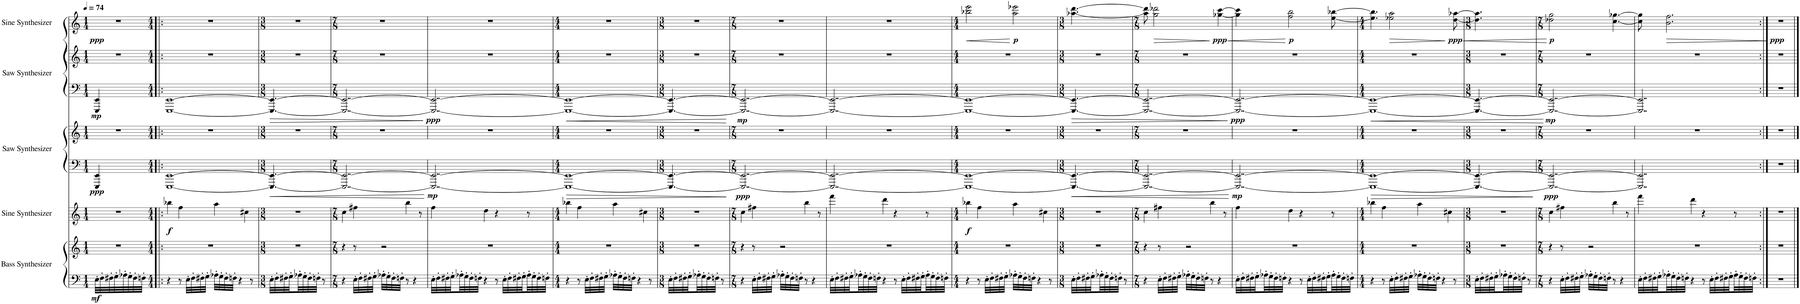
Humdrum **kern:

**kern	**kern	**dynam	**kern	**dynam	**kern	**kern	**dynam	**kern	**kern	**dynam	**kern	**dynam
*part5	*part5	*part5	*part4	*part4	*part3	*part3	*part3	*part2	*part2	*part2	*part1	*part1
*staff8	*staff7	*staff7/8	*staff6	*staff6	*staff5	*staff4	*staff4/5	*staff3	*staff2	*staff2/3	*staff1	*staff1
*I"Bass Synthesizer	*	*	*I"Sine Synthesizer	*	*I"Saw Synthesizer	*	*	*I"Saw Synthesizer	*	*	*I"Sine Synthesizer	*
*I'Synth.	*	*	*I'Synth.	*	*I'Synth.	*	*	*I'Synth.	*	*	*I'Synth.	*
*clefF4	*clefG2	*	*clefG2	*	*clefF4	*clefG2	*	*clefF4	*clefG2	*	*clefG2	*
*k[]	*k[]	*	*k[]	*	*k[]	*k[]	*	*k[]	*k[]	*	*k[]	*
*M1/4	*M1/4	*	*M1/4	*	*M1/4	*M1/4	*	*M1/4	*M1/4	*	*M1/4	*
*MM74	*MM74	*	*MM74	*	*MM74	*MM74	*	*MM74	*MM74	*	*MM74	*
=1	=1	=1	=1	=1	=1	=1	=1	=1	=1	=1	=1	=1
!	!	!LO:DY:b=2	!	!	!	!	!LO:DY:b=2	!	!	!LO:DY:b=2	!	!LO:DY:b
32E'\LLL	4r	mf	4r	.	4EEE/ 4EE/	4r	ppp	4EEE/ 4EE/	4r	mp	4r	ppp
32F'\	.	.	.	.	.	.	.	.	.	.	.	.
32F#X'\	.	.	.	.	.	.	.	.	.	.	.	.
32G'\	.	.	.	.	.	.	.	.	.	.	.	.
32A-X'\	.	.	.	.	.	.	.	.	.	.	.	.
32G'\	.	.	.	.	.	.	.	.	.	.	.	.
32F#'\	.	.	.	.	.	.	.	.	.	.	.	.
32Fn'\JJJ	.	.	.	.	.	.	.	.	.	.	.	.
=2!|:	=2!|:	=2!|:	=2!|:	=2!|:	=2!|:	=2!|:	=2!|:	=2!|:	=2!|:	=2!|:	=2!|:	=2!|:
*M4/4	*M4/4	*	*M4/4	*	*M4/4	*M4/4	*	*M4/4	*M4/4	*	*M4/4	*
!	!	!	!	!LO:DY:b	!	!	!	!	!	!	!	!
4r	1r	.	4bb-X\	f	[1EEE [1EE	1r	.	[1EEE [1EE	1r	.	1r	.
8r	.	.	4ff\	.	.	.	.	.	.	.	.	.
32E'\LLL	.	.	.	.	.	.	.	.	.	.	.	.
32F'\	.	.	.	.	.	.	.	.	.	.	.	.
32F#X'\	.	.	.	.	.	.	.	.	.	.	.	.
32G'\JJJ	.	.	.	.	.	.	.	.	.	.	.	.
32A-X'\LLL	.	.	4aa\	.	.	.	.	.	.	.	.	.
32G'\	.	.	.	.	.	.	.	.	.	.	.	.
32F#'\	.	.	.	.	.	.	.	.	.	.	.	.
32Fn'\JJJ	.	.	.	.	.	.	.	.	.	.	.	.
4r	.	.	.	.	.	.	.	.	.	.	.	.
.	.	.	4cc#X\	.	.	.	.	.	.	.	.	.
8r	.	.	.	.	.	.	.	.	.	.	.	.
=3	=3	=3	=3	=3	=3	=3	=3	=3	=3	=3	=3	=3
*M3/8	*M3/8	*	*M3/8	*	*M3/8	*M3/8	*	*M3/8	*M3/8	*	*M3/8	*
32E'\LLL	4.r	.	4.r	.	4.EEE/_ 4.EE/_	4.r	.	4.EEE/_ 4.EE/_	4.r	.	4.r	.
32F'\	.	.	.	.	.	.	.	.	.	.	.	.
32F#X'\	.	.	.	.	.	.	.	.	.	.	.	.
32G'\	.	.	.	.	.	.	.	.	.	.	.	.
32A-X'\	.	.	.	.	.	.	.	.	.	.	.	.
32G'\	.	.	.	.	.	.	.	.	.	.	.	.
32F#'\	.	.	.	.	.	.	.	.	.	.	.	.
32Fn'\JJJ	.	.	.	.	.	.	.	.	.	.	.	.
8r	.	.	.	.	.	.	.	.	.	.	.	.
=4	=4	=4	=4	=4	=4	=4	=4	=4	=4	=4	=4	=4
*M7/8	*M7/8	*	*M7/8	*	*M7/8	*M7/8	*	*M7/8	*M7/8	*	*M7/8	*
4r	4r	.	4cc\	.	2..EEE/_ 2..EE/_	2..r	.	2..EEE/_ 2..EE/_	2..r	.	2..r	.
32E'\LLL	8r	.	4ff#X\	.	.	.	.	.	.	.	.	.
32F'\	.	.	.	.	.	.	.	.	.	.	.	.
32F#X'\	.	.	.	.	.	.	.	.	.	.	.	.
32G'\JJJ	.	.	.	.	.	.	.	.	.	.	.	.
32A-X'\LLL	2r	.	.	.	.	.	.	.	.	.	.	.
32G'\	.	.	.	.	.	.	.	.	.	.	.	.
32F#'\	.	.	.	.	.	.	.	.	.	.	.	.
32Fn'\JJJ	.	.	.	.	.	.	.	.	.	.	.	.
8r	.	.	4bb\	.	.	.	.	.	.	.	.	.
4r	.	.	.	.	.	.	.	.	.	.	.	.
.	.	.	8r	.	.	.	.	.	.	.	.	.
=5	=5	=5	=5	=5	=5	=5	=5	=5	=5	=5	=5	=5
!	!	!	!	!	!	!	!LO:DY:b=2	!	!	!LO:DY:b=2	!	!
32E'\LLL	2..r	.	4ff\	.	2..EEE/_ 2..EE/_	2..r	mp	2..EEE/_ 2..EE/_	2..r	ppp	2..r	.
32F'\	.	.	.	.	.	.	.	.	.	.	.	.
32F#X'\	.	.	.	.	.	.	.	.	.	.	.	.
32G'\	.	.	.	.	.	.	.	.	.	.	.	.
32A-X'\	.	.	.	.	.	.	.	.	.	.	.	.
32G'\	.	.	.	.	.	.	.	.	.	.	.	.
32F#'\	.	.	.	.	.	.	.	.	.	.	.	.
32Fn'\JJJ	.	.	.	.	.	.	.	.	.	.	.	.
4r	.	.	4dd\	.	.	.	.	.	.	.	.	.
8r	.	.	4r	.	.	.	.	.	.	.	.	.
32E'\LLL	.	.	.	.	.	.	.	.	.	.	.	.
32F'\	.	.	.	.	.	.	.	.	.	.	.	.
32F#X'\	.	.	.	.	.	.	.	.	.	.	.	.
32G'\	.	.	.	.	.	.	.	.	.	.	.	.
32A-'\	.	.	8r	.	.	.	.	.	.	.	.	.
32G'\	.	.	.	.	.	.	.	.	.	.	.	.
32F#'\	.	.	.	.	.	.	.	.	.	.	.	.
32Fn'\JJJ	.	.	.	.	.	.	.	.	.	.	.	.
=6	=6	=6	=6	=6	=6	=6	=6	=6	=6	=6	=6	=6
*M4/4	*M4/4	*	*M4/4	*	*M4/4	*M4/4	*	*M4/4	*M4/4	*	*M4/4	*
4r	1r	.	4bb-X\	.	1EEE_ 1EE_	1r	.	1EEE_ 1EE_	1r	.	1r	.
8r	.	.	4ff\	.	.	.	.	.	.	.	.	.
32E'\LLL	.	.	.	.	.	.	.	.	.	.	.	.
32F'\	.	.	.	.	.	.	.	.	.	.	.	.
32F#X'\	.	.	.	.	.	.	.	.	.	.	.	.
32G'\JJJ	.	.	.	.	.	.	.	.	.	.	.	.
32A-X'\LLL	.	.	4aa\	.	.	.	.	.	.	.	.	.
32G'\	.	.	.	.	.	.	.	.	.	.	.	.
32F#'\	.	.	.	.	.	.	.	.	.	.	.	.
32Fn'\JJJ	.	.	.	.	.	.	.	.	.	.	.	.
4r	.	.	.	.	.	.	.	.	.	.	.	.
.	.	.	4cc#X\	.	.	.	.	.	.	.	.	.
8r	.	.	.	.	.	.	.	.	.	.	.	.
=7	=7	=7	=7	=7	=7	=7	=7	=7	=7	=7	=7	=7
*M3/8	*M3/8	*	*M3/8	*	*M3/8	*M3/8	*	*M3/8	*M3/8	*	*M3/8	*
32E'\LLL	4.r	.	4.r	.	4.EEE/_ 4.EE/_	4.r	.	4.EEE/_ 4.EE/_	4.r	.	4.r	.
32F'\	.	.	.	.	.	.	.	.	.	.	.	.
32F#X'\	.	.	.	.	.	.	.	.	.	.	.	.
32G'\	.	.	.	.	.	.	.	.	.	.	.	.
32A-X'\	.	.	.	.	.	.	.	.	.	.	.	.
32G'\	.	.	.	.	.	.	.	.	.	.	.	.
32F#'\	.	.	.	.	.	.	.	.	.	.	.	.
32Fn'\JJJ	.	.	.	.	.	.	.	.	.	.	.	.
8r	.	.	.	.	.	.	.	.	.	.	.	.
=8	=8	=8	=8	=8	=8	=8	=8	=8	=8	=8	=8	=8
*M7/8	*M7/8	*	*M7/8	*	*M7/8	*M7/8	*	*M7/8	*M7/8	*	*M7/8	*
!	!	!	!	!	!	!	!LO:DY:b=2	!	!	!LO:DY:b=2	!	!
4r	4r	.	4cc\	.	2..EEE/_ 2..EE/_	2..r	ppp	2..EEE/_ 2..EE/_	2..r	mp	2..r	.
32E'\LLL	8r	.	4ff#X\	.	.	.	.	.	.	.	.	.
32F'\	.	.	.	.	.	.	.	.	.	.	.	.
32F#X'\	.	.	.	.	.	.	.	.	.	.	.	.
32G'\JJJ	.	.	.	.	.	.	.	.	.	.	.	.
32A-X'\LLL	2r	.	.	.	.	.	.	.	.	.	.	.
32G'\	.	.	.	.	.	.	.	.	.	.	.	.
32F#'\	.	.	.	.	.	.	.	.	.	.	.	.
32Fn'\JJJ	.	.	.	.	.	.	.	.	.	.	.	.
8r	.	.	4bb\	.	.	.	.	.	.	.	.	.
4r	.	.	.	.	.	.	.	.	.	.	.	.
.	.	.	8r	.	.	.	.	.	.	.	.	.
=9	=9	=9	=9	=9	=9	=9	=9	=9	=9	=9	=9	=9
32E'\LLL	2..r	.	4fff\	.	2..EEE/_ 2..EE/_	2..r	.	2..EEE/_ 2..EE/_	2..r	.	2..r	.
32F'\	.	.	.	.	.	.	.	.	.	.	.	.
32F#X'\	.	.	.	.	.	.	.	.	.	.	.	.
32G'\	.	.	.	.	.	.	.	.	.	.	.	.
32A-X'\	.	.	.	.	.	.	.	.	.	.	.	.
32G'\	.	.	.	.	.	.	.	.	.	.	.	.
32F#'\	.	.	.	.	.	.	.	.	.	.	.	.
32Fn'\JJJ	.	.	.	.	.	.	.	.	.	.	.	.
4r	.	.	4ddd\	.	.	.	.	.	.	.	.	.
8r	.	.	4r	.	.	.	.	.	.	.	.	.
32E'\LLL	.	.	.	.	.	.	.	.	.	.	.	.
32F'\	.	.	.	.	.	.	.	.	.	.	.	.
32F#X'\	.	.	.	.	.	.	.	.	.	.	.	.
32G'\	.	.	.	.	.	.	.	.	.	.	.	.
32A-'\	.	.	8r	.	.	.	.	.	.	.	.	.
32G'\	.	.	.	.	.	.	.	.	.	.	.	.
32F#'\	.	.	.	.	.	.	.	.	.	.	.	.
32Fn'\JJJ	.	.	.	.	.	.	.	.	.	.	.	.
=10	=10	=10	=10	=10	=10	=10	=10	=10	=10	=10	=10	=10
*M4/4	*M4/4	*	*M4/4	*	*M4/4	*M4/4	*	*M4/4	*M4/4	*	*M4/4	*
!	!	!	!	!LO:DY:b	!	!	!	!	!	!	!	!LO:HP:b
4r	1r	.	4bb-X\	f	1EEE_ 1EE_	1r	.	1EEE_ 1EE_	1r	.	2bb-X\ 2eee\	<
8r	.	.	4ff\	.	.	.	.	.	.	.	.	.
32E'\LLL	.	.	.	.	.	.	.	.	.	.	.	.
32F'\	.	.	.	.	.	.	.	.	.	.	.	.
32F#X'\	.	.	.	.	.	.	.	.	.	.	.	.
32G'\JJJ	.	.	.	.	.	.	.	.	.	.	.	.
!	!	!	!	!	!	!	!	!	!	!	!	!LO:DY:n=1:b
32A-X'\LLL	.	.	4aa\	.	.	.	.	.	.	.	2aa\ 2eee-X\	[ p
32G'\	.	.	.	.	.	.	.	.	.	.	.	.
32F#'\	.	.	.	.	.	.	.	.	.	.	.	.
32Fn'\JJJ	.	.	.	.	.	.	.	.	.	.	.	.
4r	.	.	.	.	.	.	.	.	.	.	.	.
.	.	.	4cc#X\	.	.	.	.	.	.	.	.	.
8r	.	.	.	.	.	.	.	.	.	.	.	.
=11	=11	=11	=11	=11	=11	=11	=11	=11	=11	=11	=11	=11
*M3/8	*M3/8	*	*M3/8	*	*M3/8	*M3/8	*	*M3/8	*M3/8	*	*M3/8	*
32E'\LLL	4.r	.	4.r	.	4.EEE/_ 4.EE/_	4.r	.	4.EEE/_ 4.EE/_	4.r	.	[4.aa-X\ [4.ddd\	.
32F'\	.	.	.	.	.	.	.	.	.	.	.	.
32F#X'\	.	.	.	.	.	.	.	.	.	.	.	.
32G'\	.	.	.	.	.	.	.	.	.	.	.	.
32A-X'\	.	.	.	.	.	.	.	.	.	.	.	.
32G'\	.	.	.	.	.	.	.	.	.	.	.	.
32F#'\	.	.	.	.	.	.	.	.	.	.	.	.
32Fn'\JJJ	.	.	.	.	.	.	.	.	.	.	.	.
8r	.	.	.	.	.	.	.	.	.	.	.	.
=12	=12	=12	=12	=12	=12	=12	=12	=12	=12	=12	=12	=12
*M7/8	*M7/8	*	*M7/8	*	*M7/8	*M7/8	*	*M7/8	*M7/8	*	*M7/8	*
4r	4r	.	4cc\	.	2..EEE/_ 2..EE/_	2..r	.	2..EEE/_ 2..EE/_	2..r	.	8aa-\] 8ddd\]	.
!	!	!	!	!	!	!	!	!	!	!	!	!LO:HP:b
.	.	.	.	.	.	.	.	.	.	.	2gg\ 2ddd-X\	>
32E'\LLL	8r	.	4ff#X\	.	.	.	.	.	.	.	.	.
32F'\	.	.	.	.	.	.	.	.	.	.	.	.
32F#X'\	.	.	.	.	.	.	.	.	.	.	.	.
32G'\JJJ	.	.	.	.	.	.	.	.	.	.	.	.
32A-X'\LLL	2r	.	.	.	.	.	.	.	.	.	.	.
32G'\	.	.	.	.	.	.	.	.	.	.	.	.
32F#'\	.	.	.	.	.	.	.	.	.	.	.	.
32Fn'\JJJ	.	.	.	.	.	.	.	.	.	.	.	.
8r	.	.	4bb\	.	.	.	.	.	.	.	.	.
!	!	!	!	!	!	!	!	!	!	!	!	!LO:HP:n=1:b
!	!	!	!	!	!	!	!	!	!	!	!	!LO:DY:n=1:b
4r	.	.	.	.	.	.	.	.	.	.	[4gg-X\ [4ccc\	] < ppp
.	.	.	8r	.	.	.	.	.	.	.	.	.
=13	=13	=13	=13	=13	=13	=13	=13	=13	=13	=13	=13	=13
!	!	!	!	!	!	!	!LO:DY:b=2	!	!	!LO:DY:b=2	!	!
32E'\LLL	2..r	.	4ff\	.	2..EEE/_ 2..EE/_	2..r	mp	2..EEE/_ 2..EE/_	2..r	ppp	4gg-\] 4ccc\]	.
32F'\	.	.	.	.	.	.	.	.	.	.	.	.
32F#X'\	.	.	.	.	.	.	.	.	.	.	.	.
32G'\	.	.	.	.	.	.	.	.	.	.	.	.
32A-X'\	.	.	.	.	.	.	.	.	.	.	.	.
32G'\	.	.	.	.	.	.	.	.	.	.	.	.
32F#'\	.	.	.	.	.	.	.	.	.	.	.	.
32Fn'\JJJ	.	.	.	.	.	.	.	.	.	.	.	.
!	!	!	!	!	!	!	!	!	!	!	!	!LO:DY:n=1:b
4r	.	.	4dd\	.	.	.	.	.	.	.	2ff\ 2bb\	[ p
8r	.	.	4r	.	.	.	.	.	.	.	.	.
32E'\LLL	.	.	.	.	.	.	.	.	.	.	.	.
32F'\	.	.	.	.	.	.	.	.	.	.	.	.
32F#X'\	.	.	.	.	.	.	.	.	.	.	.	.
32G'\	.	.	.	.	.	.	.	.	.	.	.	.
32A-'\	.	.	8r	.	.	.	.	.	.	.	[8ee\ [8bb-X\	.
32G'\	.	.	.	.	.	.	.	.	.	.	.	.
32F#'\	.	.	.	.	.	.	.	.	.	.	.	.
32Fn'\JJJ	.	.	.	.	.	.	.	.	.	.	.	.
=14	=14	=14	=14	=14	=14	=14	=14	=14	=14	=14	=14	=14
*M4/4	*M4/4	*	*M4/4	*	*M4/4	*M4/4	*	*M4/4	*M4/4	*	*M4/4	*
4r	1r	.	4bb-X\	.	1EEE_ 1EE_	1r	.	1EEE_ 1EE_	1r	.	4.ee\] 4.bb-\]	.
8r	.	.	4ff\	.	.	.	.	.	.	.	.	.
!	!	!	!	!	!	!	!	!	!	!	!	!LO:HP:b
32E'\LLL	.	.	.	.	.	.	.	.	.	.	2ee-X\ 2aa\	>
32F'\	.	.	.	.	.	.	.	.	.	.	.	.
32F#X'\	.	.	.	.	.	.	.	.	.	.	.	.
32G'\JJJ	.	.	.	.	.	.	.	.	.	.	.	.
32A-X'\LLL	.	.	4aa\	.	.	.	.	.	.	.	.	.
32G'\	.	.	.	.	.	.	.	.	.	.	.	.
32F#'\	.	.	.	.	.	.	.	.	.	.	.	.
32Fn'\JJJ	.	.	.	.	.	.	.	.	.	.	.	.
4r	.	.	.	.	.	.	.	.	.	.	.	.
.	.	.	4cc#X\	.	.	.	.	.	.	.	.	.
!	!	!	!	!	!	!	!	!	!	!	!	!LO:HP:n=1:b
!	!	!	!	!	!	!	!	!	!	!	!	!LO:DY:n=1:b
8r	.	.	.	.	.	.	.	.	.	.	[8dd\ [8aa-X\	] < ppp
=15	=15	=15	=15	=15	=15	=15	=15	=15	=15	=15	=15	=15
*M3/8	*M3/8	*	*M3/8	*	*M3/8	*M3/8	*	*M3/8	*M3/8	*	*M3/8	*
32E'\LLL	4.r	.	4.r	.	4.EEE/_ 4.EE/_	4.r	.	4.EEE/_ 4.EE/_	4.r	.	4.dd\] 4.aa-\]	.
32F'\	.	.	.	.	.	.	.	.	.	.	.	.
32F#X'\	.	.	.	.	.	.	.	.	.	.	.	.
32G'\	.	.	.	.	.	.	.	.	.	.	.	.
32A-X'\	.	.	.	.	.	.	.	.	.	.	.	.
32G'\	.	.	.	.	.	.	.	.	.	.	.	.
32F#'\	.	.	.	.	.	.	.	.	.	.	.	.
32Fn'\JJJ	.	.	.	.	.	.	.	.	.	.	.	.
8r	.	.	.	.	.	.	.	.	.	.	.	.
.	.	.	.	.	.	.	.	.	.	.	.	[
=16	=16	=16	=16	=16	=16	=16	=16	=16	=16	=16	=16	=16
*M7/8	*M7/8	*	*M7/8	*	*M7/8	*M7/8	*	*M7/8	*M7/8	*	*M7/8	*
!	!	!	!	!	!	!	!LO:DY:b=2	!	!	!LO:DY:b=2	!	!LO:DY:b
4r	4r	.	4cc\	.	2..EEE/_ 2..EE/_	2..r	ppp	2..EEE/_ 2..EE/_	2..r	mp	2dd-X\ 2gg\	p
32E'\LLL	8r	.	4ff#X\	.	.	.	.	.	.	.	.	.
32F'\	.	.	.	.	.	.	.	.	.	.	.	.
32F#X'\	.	.	.	.	.	.	.	.	.	.	.	.
32G'\JJJ	.	.	.	.	.	.	.	.	.	.	.	.
32A-X'\LLL	2r	.	.	.	.	.	.	.	.	.	.	.
32G'\	.	.	.	.	.	.	.	.	.	.	.	.
32F#'\	.	.	.	.	.	.	.	.	.	.	.	.
32Fn'\JJJ	.	.	.	.	.	.	.	.	.	.	.	.
8r	.	.	4bb\	.	.	.	.	.	.	.	[4.cc\ [4.gg-X\	.
4r	.	.	.	.	.	.	.	.	.	.	.	.
.	.	.	8r	.	.	.	.	.	.	.	.	.
=17	=17	=17	=17	=17	=17	=17	=17	=17	=17	=17	=17	=17
32E'\LLL	2..r	.	4fff\	.	2..EEE/] 2..EE/]	2..r	.	2..EEE/] 2..EE/]	2..r	.	8cc\] 8gg-\]	.
32F'\	.	.	.	.	.	.	.	.	.	.	.	.
32F#X'\	.	.	.	.	.	.	.	.	.	.	.	.
32G'\	.	.	.	.	.	.	.	.	.	.	.	.
!	!	!	!	!	!	!	!	!	!	!	!	!LO:HP:b
32A-X'\	.	.	.	.	.	.	.	.	.	.	2.b\ 2.ff\	>
32G'\	.	.	.	.	.	.	.	.	.	.	.	.
32F#'\	.	.	.	.	.	.	.	.	.	.	.	.
32Fn'\JJJ	.	.	.	.	.	.	.	.	.	.	.	.
4r	.	.	4ddd\	.	.	.	.	.	.	.	.	.
8r	.	.	4r	.	.	.	.	.	.	.	.	.
32E'\LLL	.	.	.	.	.	.	.	.	.	.	.	.
32F'\	.	.	.	.	.	.	.	.	.	.	.	.
32F#X'\	.	.	.	.	.	.	.	.	.	.	.	.
32G'\	.	.	.	.	.	.	.	.	.	.	.	.
32A-'\	.	.	8r	.	.	.	.	.	.	.	.	.
32G'\	.	.	.	.	.	.	.	.	.	.	.	.
32F#'\	.	.	.	.	.	.	.	.	.	.	.	.
32Fn'\JJJ	.	.	.	.	.	.	.	.	.	.	.	.
.	.	.	.	.	.	.	.	.	.	.	.	]
=18:|!	=18:|!	=18:|!	=18:|!	=18:|!	=18:|!	=18:|!	=18:|!	=18:|!	=18:|!	=18:|!	=18:|!	=18:|!
!	!	!	!	!	!	!	!	!	!	!	!	!LO:DY:b
2..r	2..r	.	2..r	.	2..r	2..r	.	2..r	2..r	.	2..r	ppp
==	==	==	==	==	==	==	==	==	==	==	==	==
*-	*-	*-	*-	*-	*-	*-	*-	*-	*-	*-	*-	*-
